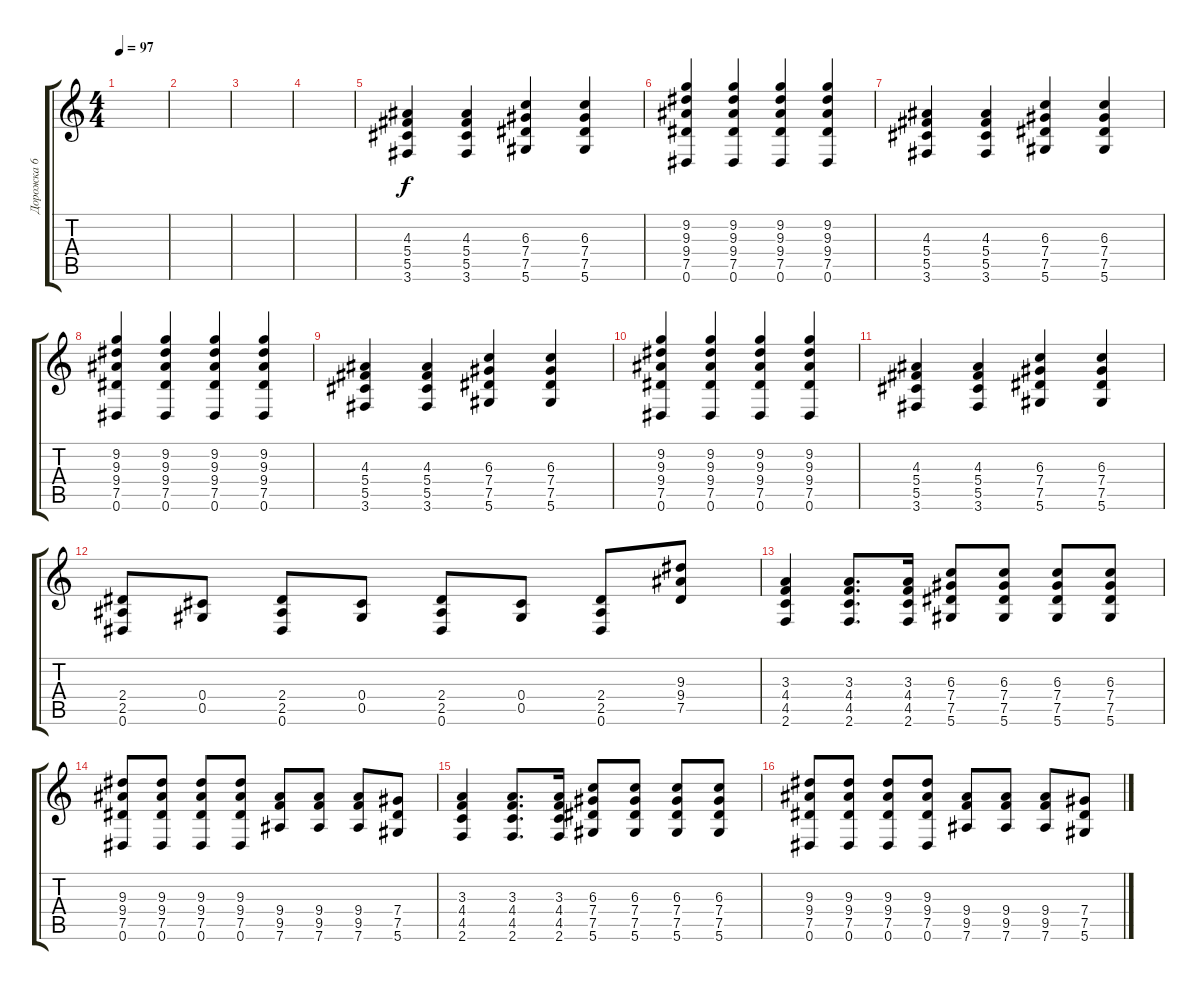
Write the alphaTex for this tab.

\track ("Дорожка 6" "Дорожка 6") {instrument overdrivenguitar}
\staff {score tabs}
\tuning (Eb4 Bb3 Gb3 Db3 Ab2 Eb2) {hide}
\ts (4 4)
\tempo 97
\clef g2
\ks c
|
|
|
|
(4.3 5.4 5.5 3.6).4 (4.3 5.4 5.5 3.6).4 (6.3 7.4 7.5 5.6).4 (6.3 7.4 7.5 5.6).4 |
(9.2 9.3 9.4 7.5 0.6).4 (9.2 9.3 9.4 7.5 0.6).4 (9.2 9.3 9.4 7.5 0.6).4 (9.2 9.3 9.4 7.5 0.6).4 |
(4.3 5.4 5.5 3.6).4 (4.3 5.4 5.5 3.6).4 (6.3 7.4 7.5 5.6).4 (6.3 7.4 7.5 5.6).4 |
(9.2 9.3 9.4 7.5 0.6).4 (9.2 9.3 9.4 7.5 0.6).4 (9.2 9.3 9.4 7.5 0.6).4 (9.2 9.3 9.4 7.5 0.6).4 |
(4.3 5.4 5.5 3.6).4 (4.3 5.4 5.5 3.6).4 (6.3 7.4 7.5 5.6).4 (6.3 7.4 7.5 5.6).4 |
(9.2 9.3 9.4 7.5 0.6).4 (9.2 9.3 9.4 7.5 0.6).4 (9.2 9.3 9.4 7.5 0.6).4 (9.2 9.3 9.4 7.5 0.6).4 |
(4.3 5.4 5.5 3.6).4 (4.3 5.4 5.5 3.6).4 (6.3 7.4 7.5 5.6).4 (6.3 7.4 7.5 5.6).4 |
(2.4 2.5 0.6).8 (0.4 0.5).8 (2.4 2.5 0.6).8 (0.4 0.5).8 (2.4 2.5 0.6).8 (0.4 0.5).8 (2.4 2.5 0.6).8 (9.3 9.4 7.5).8 |
(3.3 4.4 4.5 2.6).4 (3.3 4.4 4.5 2.6).8{d} (3.3 4.4 4.5 2.6).16 (6.3 7.4 7.5 5.6).8 (6.3 7.4 7.5 5.6).8 (6.3 7.4 7.5 5.6).8 (6.3 7.4 7.5 5.6).8 |
(9.3 9.4 7.5 0.6).8 (9.3 9.4 7.5 0.6).8 (9.3 9.4 7.5 0.6).8 (9.3 9.4 7.5 0.6).8 (9.4 9.5 7.6).8 (9.4 9.5 7.6).8 (9.4 9.5 7.6).8 (7.4 7.5 5.6).8 |
(3.3 4.4 4.5 2.6).4 (3.3 4.4 4.5 2.6).8{d} (3.3 4.4 4.5 2.6).16 (6.3 7.4 7.5 5.6).8 (6.3 7.4 7.5 5.6).8 (6.3 7.4 7.5 5.6).8 (6.3 7.4 7.5 5.6).8 |
(9.3 9.4 7.5 0.6).8 (9.3 9.4 7.5 0.6).8 (9.3 9.4 7.5 0.6).8 (9.3 9.4 7.5 0.6).8 (9.4 9.5 7.6).8 (9.4 9.5 7.6).8 (9.4 9.5 7.6).8 (7.4 7.5 5.6).8
